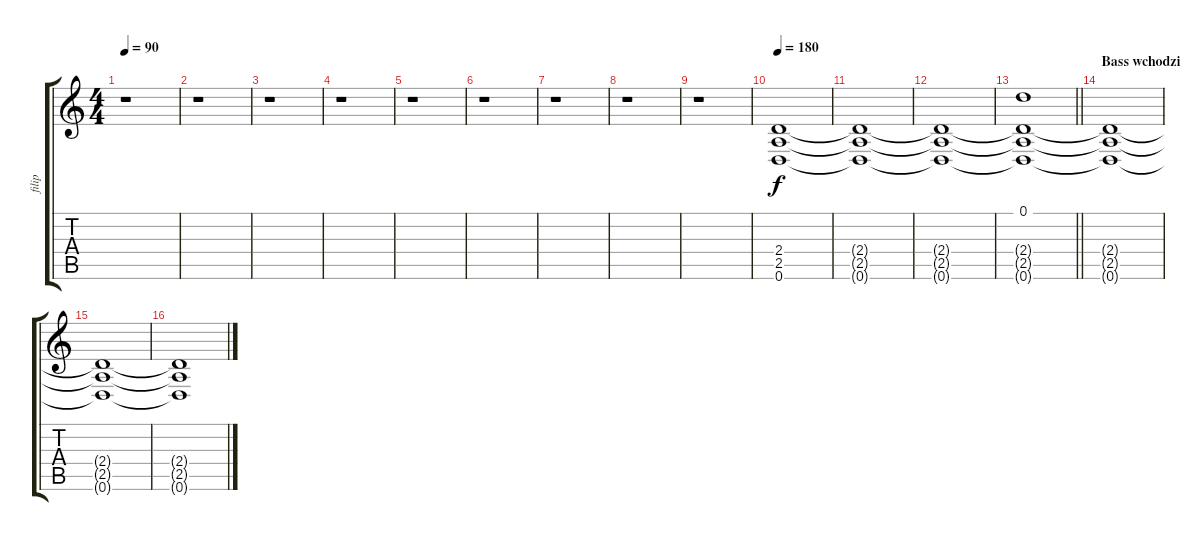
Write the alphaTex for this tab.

\track ("filip" "filip") {instrument distortionguitar}
\staff {score tabs}
\tuning (D4 A3 F3 C3 G2 D2) {hide}
\ts (4 4)
\tempo 90
\clef g2
\ks c
r.1{dy f} |
r.1 |
r.1 |
r.1 |
r.1 |
r.1 |
r.1 |
r.1 |
r.1 |
\tempo 180
(2.4 2.5 0.6).1 |
(2.4{t} 2.5{t} 0.6{t}).1 |
(2.4{t} 2.5{t} 0.6{t}).1 |
\barLineRight lightlight
(0.1 2.4{t} 2.5{t} 0.6{t}).1 |
\section ("" "Bass wchodzi")
(2.4{t} 2.5{t} 0.6{t}).1 |
(2.4{t} 2.5{t} 0.6{t}).1 |
(2.4{t} 2.5{t} 0.6{t}).1
